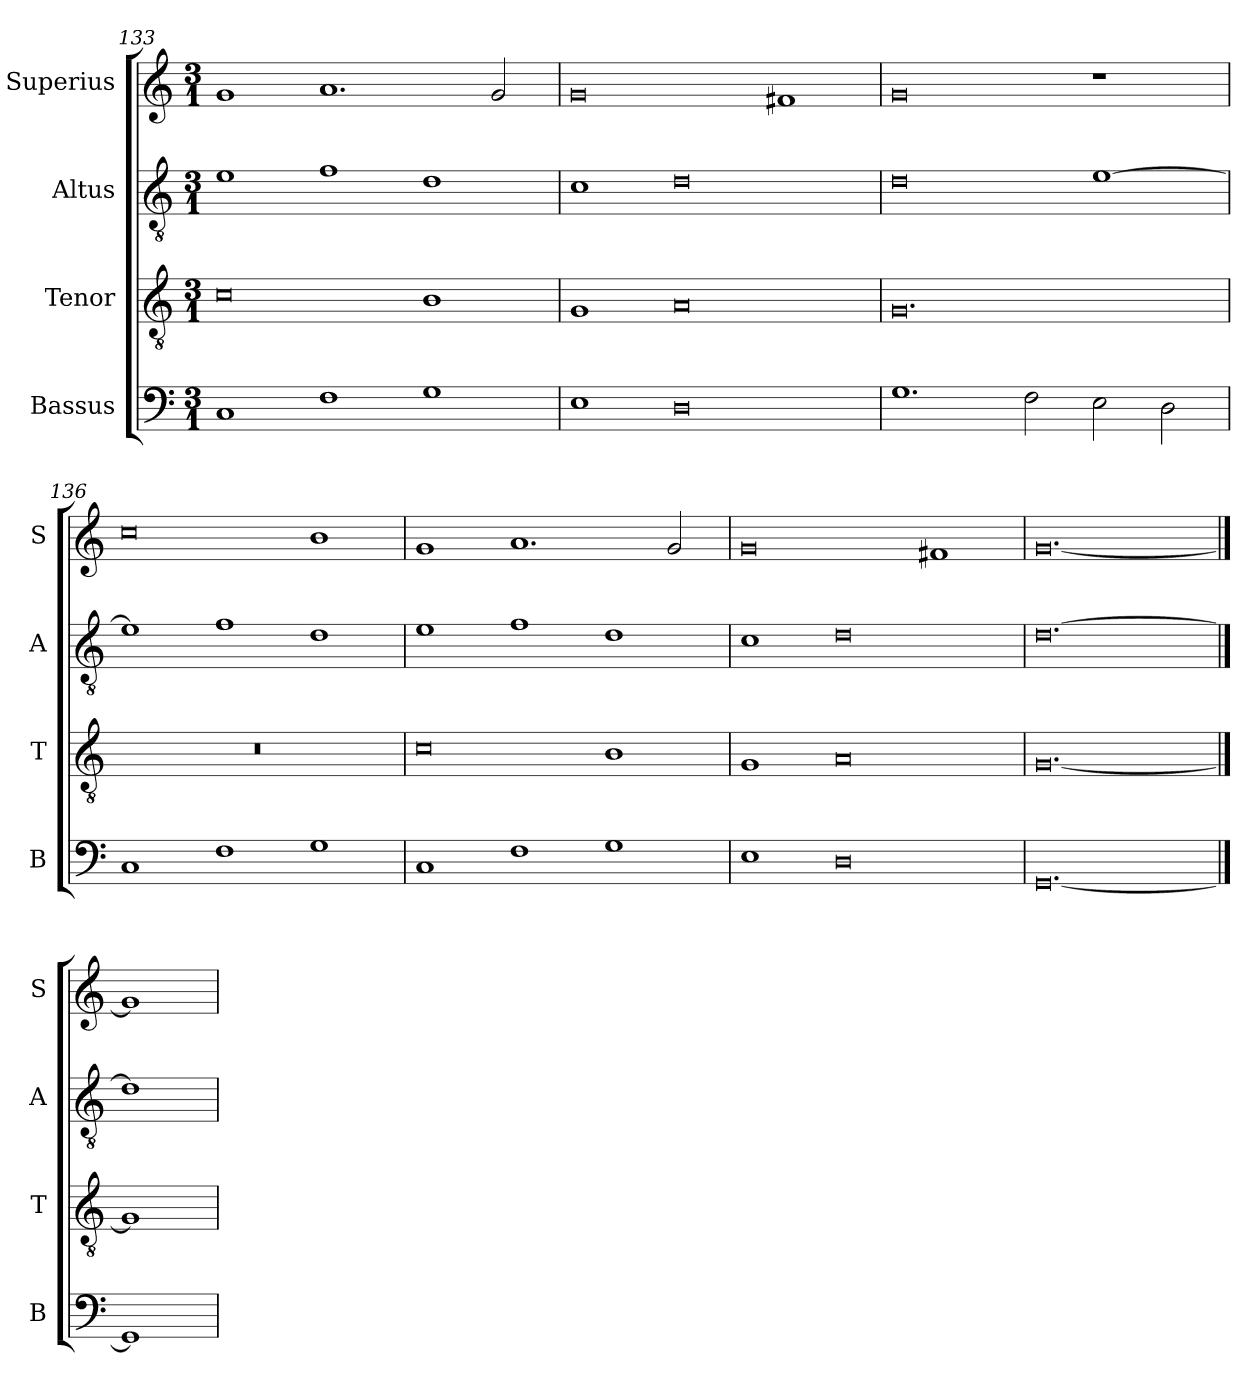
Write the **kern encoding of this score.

**kern	**kern	**kern	**kern
*part4	*part3	*part2	*part1
*staff4	*staff3	*staff2	*staff1
*I"Bassus	*I"Tenor	*I"Altus	*I"Superius
*I'B	*I'T	*I'A	*I'S
*clefF4	*clefGv2	*clefGv2	*clefG2
*k[]	*k[]	*k[]	*k[]
*C:	*C:	*C:	*C:
*M3/1	*M3/1	*M3/1	*M3/1
=133	=133	=133	=133
1C	0c	1e	1g
1F	.	1f	1.a
1G	1B	1d	.
.	.	.	2g
=134	=134	=134	=134
1E	1G	1c	0g
0D	0A	0d	.
.	.	.	1f#X
=135	=135	=135	=135
1.G	0.G	0d	0g
2F	.	.	.
2E	.	[1e	1r
2D	.	.	.
=136	=136	=136	=136
1C	0.r	1e]	0cc
1F	.	1f	.
1G	.	1d	1b
=137	=137	=137	=137
1C	0c	1e	1g
1F	.	1f	1.a
1G	1B	1d	.
.	.	.	2g
=138	=138	=138	=138
1E	1G	1c	0g
0D	0A	0d	.
.	.	.	1f#X
=139	=139	=139	=139
[0.GG	[0.G	[0.d	[0.g
==140	==140	==140	==140
1GG]	1G]	1d]	1g]
=	=	=	=
*-	*-	*-	*-
